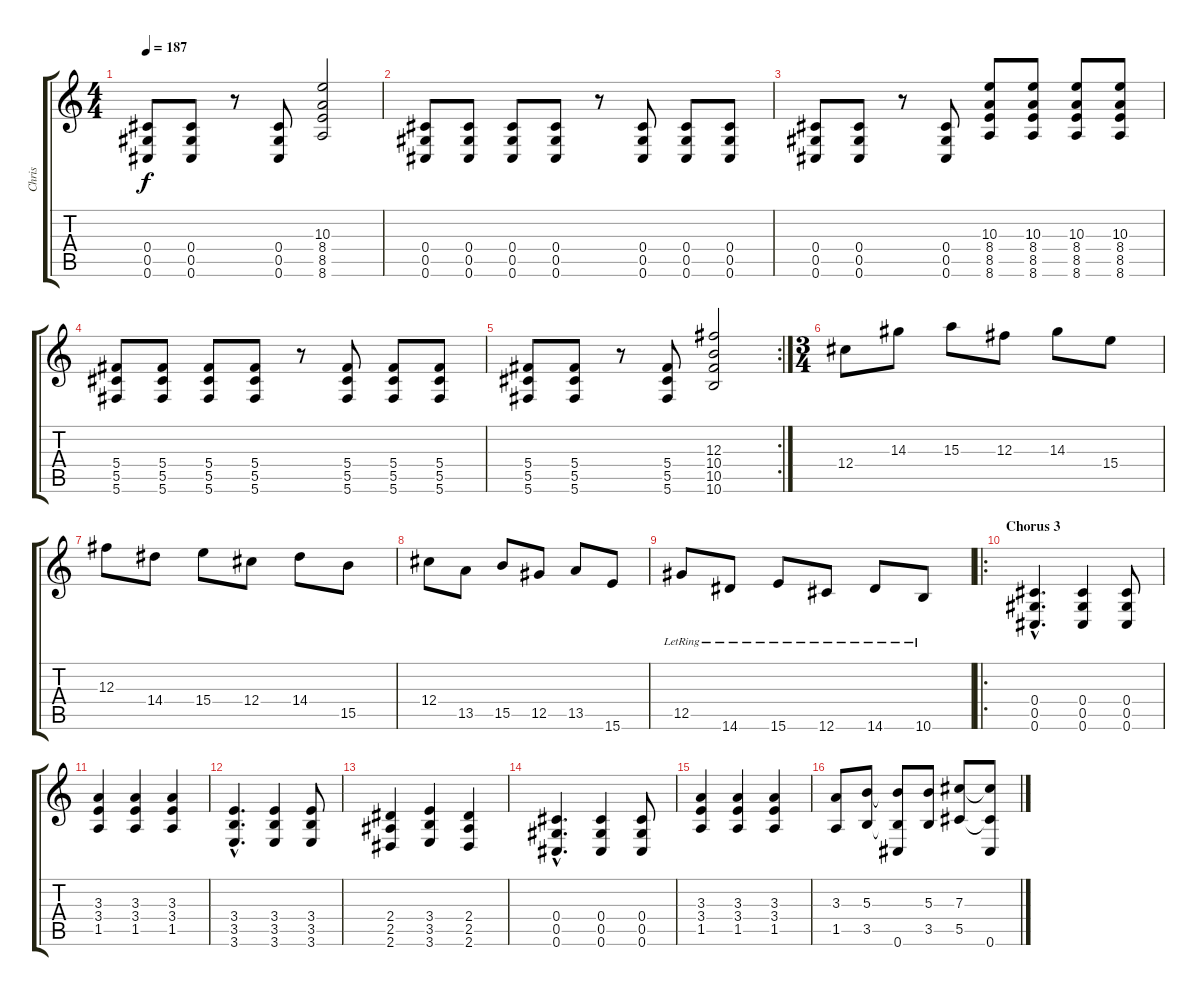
\track ("Chris" "Chris") {instrument distortionguitar}
\staff {score tabs}
\tuning (Eb4 Bb3 Gb3 Db3 Ab2 Db2) {hide}
\ts (4 4)
\tempo 187
\clef g2
\ks c
(0.4 0.5 0.6).8{dy f} (0.4 0.5 0.6).8 r.8 (0.4 0.5 0.6).8 (10.3 8.4 8.5 8.6).2 |
(0.4 0.5 0.6).8 (0.4 0.5 0.6).8 (0.4 0.5 0.6).8 (0.4 0.5 0.6).8 r.8 (0.4 0.5 0.6).8 (0.4 0.5 0.6).8 (0.4 0.5 0.6).8 |
(0.4 0.5 0.6).8 (0.4 0.5 0.6).8 r.8 (0.4 0.5 0.6).8 (10.3 8.4 8.5 8.6).8 (10.3 8.4 8.5 8.6).8 (10.3 8.4 8.5 8.6).8 (10.3 8.4 8.5 8.6).8 |
(5.4 5.5 5.6).8 (5.4 5.5 5.6).8 (5.4 5.5 5.6).8 (5.4 5.5 5.6).8 r.8 (5.4 5.5 5.6).8 (5.4 5.5 5.6).8 (5.4 5.5 5.6).8 |
\rc 2
(5.4 5.5 5.6).8 (5.4 5.5 5.6).8 r.8 (5.4 5.5 5.6).8 (12.3 10.4 10.5 10.6).2 |
\ts (3 4)
12.4.8 14.3.8 15.3.8 12.3.8 14.3.8 15.4.8 |
12.3.8 14.4.8 15.4.8 12.4.8 14.4.8 15.5.8 |
12.4.8 13.5.8 15.5.8 12.5.8 13.5.8 15.6.8 |
12.5{lr}.8 14.6{lr}.8 15.6{lr}.8 12.6{lr}.8 14.6{lr}.8 10.6{lr}.8 |
\ro
\section ("" "Chorus 3")
(0.4{hac} 0.5{hac} 0.6{hac}).4{d} (0.4 0.5 0.6).4 (0.4 0.5 0.6).8 |
(3.3 3.4 1.5).4 (3.3 3.4 1.5).4 (3.3 3.4 1.5).4 |
(3.4{hac} 3.5{hac} 3.6{hac}).4{d} (3.4 3.5 3.6).4 (3.4 3.5 3.6).8 |
(2.4 2.5 2.6).4 (3.4 3.5 3.6).4 (2.4 2.5 2.6).4 |
(0.4{hac} 0.5{hac} 0.6{hac}).4{d} (0.4 0.5 0.6).4 (0.4 0.5 0.6).8 |
(3.3 3.4 1.5).4 (3.3 3.4 1.5).4 (3.3 3.4 1.5).4 |
(3.3 1.5).8 (5.3 3.5).8 (5.3{t} 3.5{t} 0.6).8 (5.3 3.5).8 (7.3 5.5).8 (7.3{t} 5.5{t} 0.6).8
